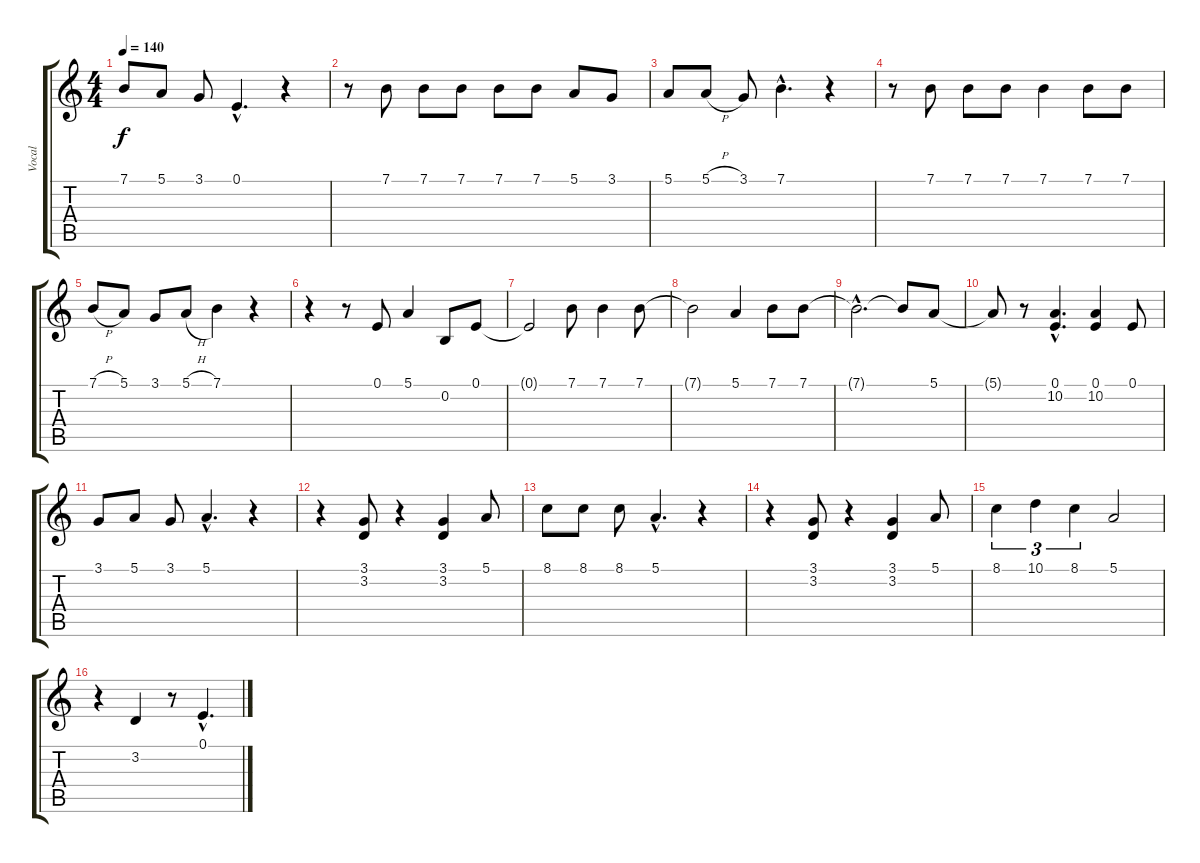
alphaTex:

\track ("Vocal" "Vocal") {instrument lead2sawtooth}
\staff {score tabs}
\tuning (E4 B3 G3 D3 A2 E2) {hide}
\ts (4 4)
\tempo 140
\clef g2
\ks c
7.1.8{dy f} 5.1.8 3.1.8 0.1{hac}.4{d} r.4 |
r.8 7.1.8 7.1.8 7.1.8 7.1.8 7.1.8 5.1.8 3.1.8 |
5.1.8 5.1{h}.8 3.1.8 7.1{hac}.4{d} r.4 |
r.8 7.1.8 7.1.8 7.1.8 7.1.4 7.1.8 7.1.8 |
7.1{h}.8 5.1.8 3.1.8 5.1{h}.8 7.1.4 r.4 |
r.4 r.8 0.1.8 5.1.4 0.2.8 0.1.8 |
0.1{t}.2 7.1.8 7.1.4 7.1.8 |
7.1{t}.2 5.1.4 7.1.8 7.1.8 |
7.1{hac t}.2{d} 7.1{t}.8 5.1.8 |
5.1{t}.8 r.8 (0.1{hac} 10.2{hac}).4{d} (0.1 10.2).4 0.1.8 |
3.1.8 5.1.8 3.1.8 5.1{hac}.4{d} r.4 |
r.4 (3.1 3.2).8 r.4 (3.1 3.2).4 5.1.8 |
8.1.8 8.1.8 8.1.8 5.1{hac}.4{d} r.4 |
r.4 (3.1 3.2).8 r.4 (3.1 3.2).4 5.1.8 |
8.1.4{tu (3 2)} 10.1.4{tu (3 2)} 8.1.4{tu (3 2)} 5.1.2 |
r.4 3.2.4 r.8 0.1{hac}.4{d}
